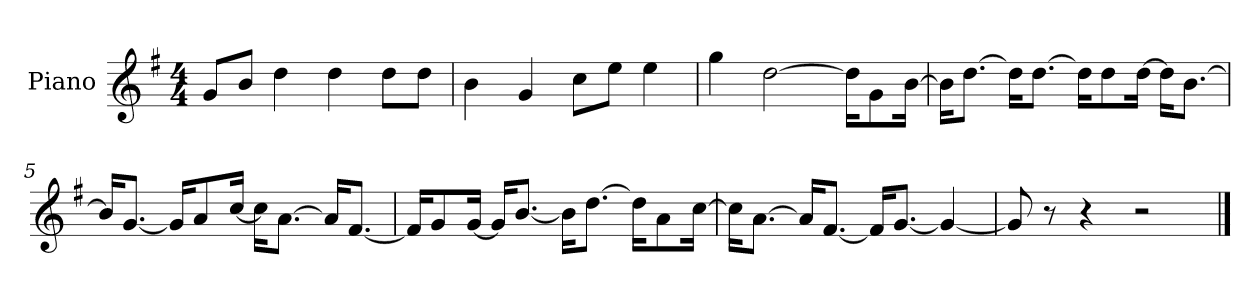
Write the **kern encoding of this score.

**kern
*part1
*staff1
*I"Piano
*I'P-no
*clefG2
*k[f#]
*M4/4
*MM90
=1
8g/L
8b/J
4dd\
4dd\
8dd\L
8dd\J
=2
4b\
4g/
8cc\L
8ee\J
4ee\
=3
4gg\
[2dd\
16dd\KL]
8g\
[16b\Jk
=4
16b\KL]
[8.dd\J
16dd\KL]
[8.dd\J
16dd\KL]
8dd\
[16dd\Jk
16dd\KL]
[8.b\J
=5
16b/KL]
[8.g/J
16g/KL]
8a/
[16cc/Jk
16cc\KL]
[8.a\J
16a/KL]
[8.f#/J
!!LO:LB:g=z
=6
16f#/KL]
8g/
[16g/Jk
16g/KL]
[8.b/J
16b\KL]
[8.dd\J
16dd\KL]
8a\
[16cc\Jk
=7
16cc\KL]
[8.a\J
16a/KL]
[8.f#/J
16f#/KL]
[8.g/J
4g/_
=8
8g/]
8r
4r
2r
==
*-
